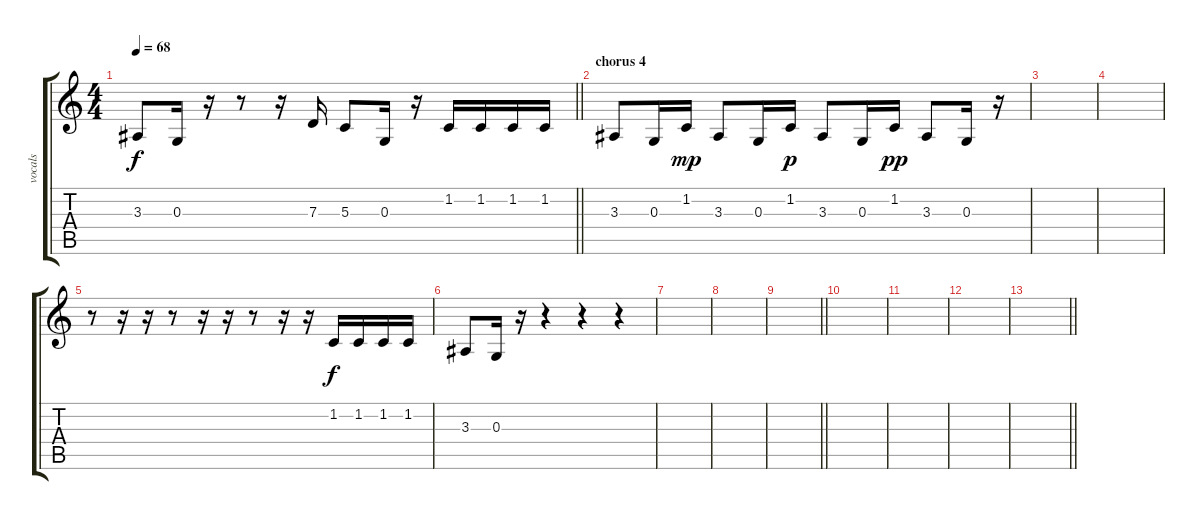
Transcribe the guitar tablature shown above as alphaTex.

\track ("vocals" "vocals") {instrument trumpet}
\staff {score tabs}
\tuning (E4 B3 G3 D3 A2 E2) {hide}
\ts (4 4)
\tempo 68
\clef g2
\barLineRight lightlight
\ks c
3.3.8{dy f} 0.3.16 r.16 r.8 r.16 7.3.16 5.3.8 0.3.16 r.16 1.2.16 1.2.16 1.2.16 1.2.16 |
\section ("" "chorus 4 ")
3.3.8 0.3.16 1.2.16{dy mp} 3.3.8 0.3.16 1.2.16{dy p} 3.3.8 0.3.16 1.2.16{dy pp} 3.3.8 0.3.16 r.16 |
|
|
r.8 r.16 r.16 r.8 r.16 r.16 r.8 r.16 r.16 1.2.16{dy f} 1.2.16 1.2.16 1.2.16 |
3.3.8 0.3.16 r.16 r.4 r.4 r.4 |
|
|
\barLineRight lightlight
|
|
|
|
\barLineRight lightlight
